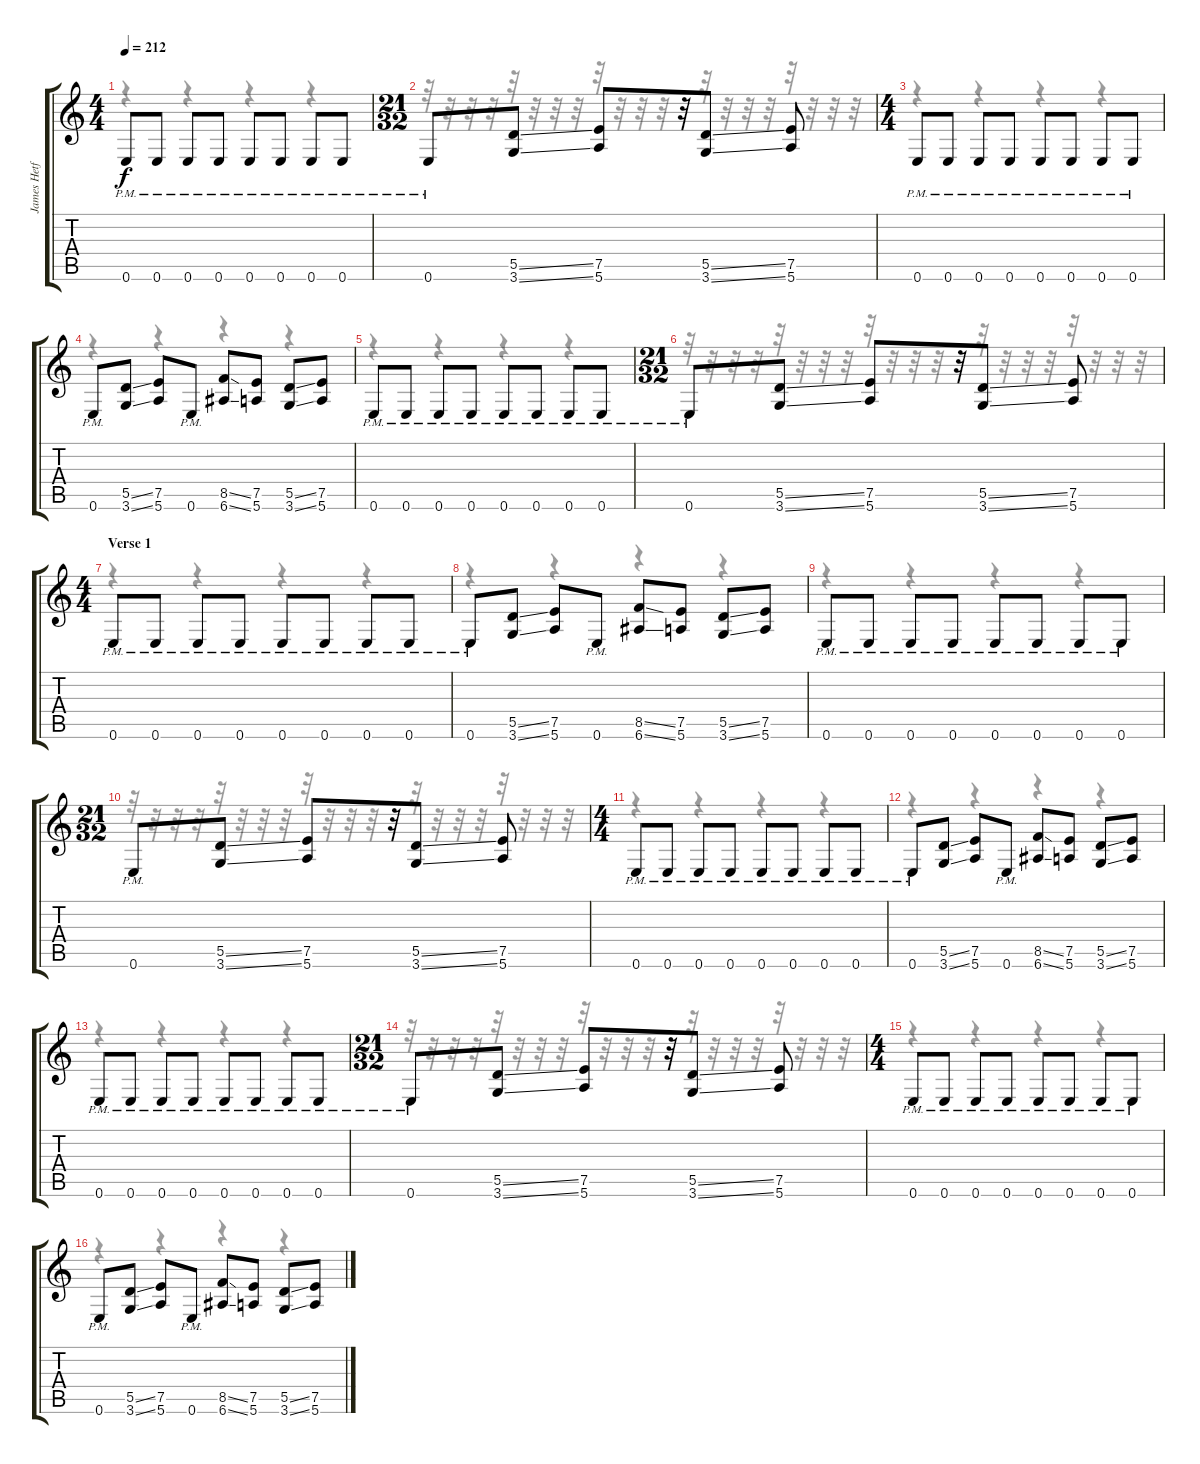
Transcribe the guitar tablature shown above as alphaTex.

\track ("James Hetfield" "James Hetf") {instrument distortionguitar}
\staff {score tabs}
\tuning (E4 B3 G3 D3 A2 E2) {hide}
\voice
\ts (4 4)
\tempo 212
\clef g2
\ks c
0.6{pm}.8{dy f} 0.6{pm}.8 0.6{pm}.8 0.6{pm}.8 0.6{pm}.8 0.6{pm}.8 0.6{pm}.8 0.6{pm}.8 |
\ts (21 32)
0.6{pm}.8 (5.5{ss} 3.6{ss}).8 (7.5 5.6).8 r.32 (5.5{ss} 3.6{ss}).8 (7.5 5.6).8 |
\ts (4 4)
0.6{pm}.8 0.6{pm}.8 0.6{pm}.8 0.6{pm}.8 0.6{pm}.8 0.6{pm}.8 0.6{pm}.8 0.6{pm}.8 |
0.6{pm}.8 (5.5{ss} 3.6{ss}).8 (7.5 5.6).8 0.6{pm}.8 (8.5{ss} 6.6{ss}).8 (7.5 5.6).8 (5.5{ss} 3.6{ss}).8 (7.5 5.6).8 |
0.6{pm}.8 0.6{pm}.8 0.6{pm}.8 0.6{pm}.8 0.6{pm}.8 0.6{pm}.8 0.6{pm}.8 0.6{pm}.8 |
\ts (21 32)
0.6{pm}.8 (5.5{ss} 3.6{ss}).8 (7.5 5.6).8 r.32 (5.5{ss} 3.6{ss}).8 (7.5 5.6).8 |
\ts (4 4)
\section ("" "Verse 1")
0.6{pm}.8 0.6{pm}.8 0.6{pm}.8 0.6{pm}.8 0.6{pm}.8 0.6{pm}.8 0.6{pm}.8 0.6{pm}.8 |
0.6{pm}.8 (5.5{ss} 3.6{ss}).8 (7.5 5.6).8 0.6{pm}.8 (8.5{ss} 6.6{ss}).8 (7.5 5.6).8 (5.5{ss} 3.6{ss}).8 (7.5 5.6).8 |
0.6{pm}.8 0.6{pm}.8 0.6{pm}.8 0.6{pm}.8 0.6{pm}.8 0.6{pm}.8 0.6{pm}.8 0.6{pm}.8 |
\ts (21 32)
0.6{pm}.8 (5.5{ss} 3.6{ss}).8 (7.5 5.6).8 r.32 (5.5{ss} 3.6{ss}).8 (7.5 5.6).8 |
\ts (4 4)
0.6{pm}.8 0.6{pm}.8 0.6{pm}.8 0.6{pm}.8 0.6{pm}.8 0.6{pm}.8 0.6{pm}.8 0.6{pm}.8 |
0.6{pm}.8 (5.5{ss} 3.6{ss}).8 (7.5 5.6).8 0.6{pm}.8 (8.5{ss} 6.6{ss}).8 (7.5 5.6).8 (5.5{ss} 3.6{ss}).8 (7.5 5.6).8 |
0.6{pm}.8 0.6{pm}.8 0.6{pm}.8 0.6{pm}.8 0.6{pm}.8 0.6{pm}.8 0.6{pm}.8 0.6{pm}.8 |
\ts (21 32)
0.6{pm}.8 (5.5{ss} 3.6{ss}).8 (7.5 5.6).8 r.32 (5.5{ss} 3.6{ss}).8 (7.5 5.6).8 |
\ts (4 4)
0.6{pm}.8 0.6{pm}.8 0.6{pm}.8 0.6{pm}.8 0.6{pm}.8 0.6{pm}.8 0.6{pm}.8 0.6{pm}.8 |
0.6{pm}.8 (5.5{ss} 3.6{ss}).8 (7.5 5.6).8 0.6{pm}.8 (8.5{ss} 6.6{ss}).8 (7.5 5.6).8 (5.5{ss} 3.6{ss}).8 (7.5 5.6).8
\voice
\clef g2
\ottava regular
\simile none
\ks c
r.4{dy f} r.4 r.4 r.4 |
r.32 r.32 r.32 r.32 r.32 r.32 r.32 r.32 r.32 r.32 r.32 r.32 r.32 r.32 r.32 r.32 r.32 r.32 r.32 r.32 r.32 |
r.4 r.4 r.4 r.4 |
r.4 r.4 r.4 r.4 |
r.4 r.4 r.4 r.4 |
r.32 r.32 r.32 r.32 r.32 r.32 r.32 r.32 r.32 r.32 r.32 r.32 r.32 r.32 r.32 r.32 r.32 r.32 r.32 r.32 r.32 |
r.4 r.4 r.4 r.4 |
r.4 r.4 r.4 r.4 |
r.4 r.4 r.4 r.4 |
r.32 r.32 r.32 r.32 r.32 r.32 r.32 r.32 r.32 r.32 r.32 r.32 r.32 r.32 r.32 r.32 r.32 r.32 r.32 r.32 r.32 |
r.4 r.4 r.4 r.4 |
r.4 r.4 r.4 r.4 |
r.4 r.4 r.4 r.4 |
r.32 r.32 r.32 r.32 r.32 r.32 r.32 r.32 r.32 r.32 r.32 r.32 r.32 r.32 r.32 r.32 r.32 r.32 r.32 r.32 r.32 |
r.4 r.4 r.4 r.4 |
r.4 r.4 r.4 r.4
